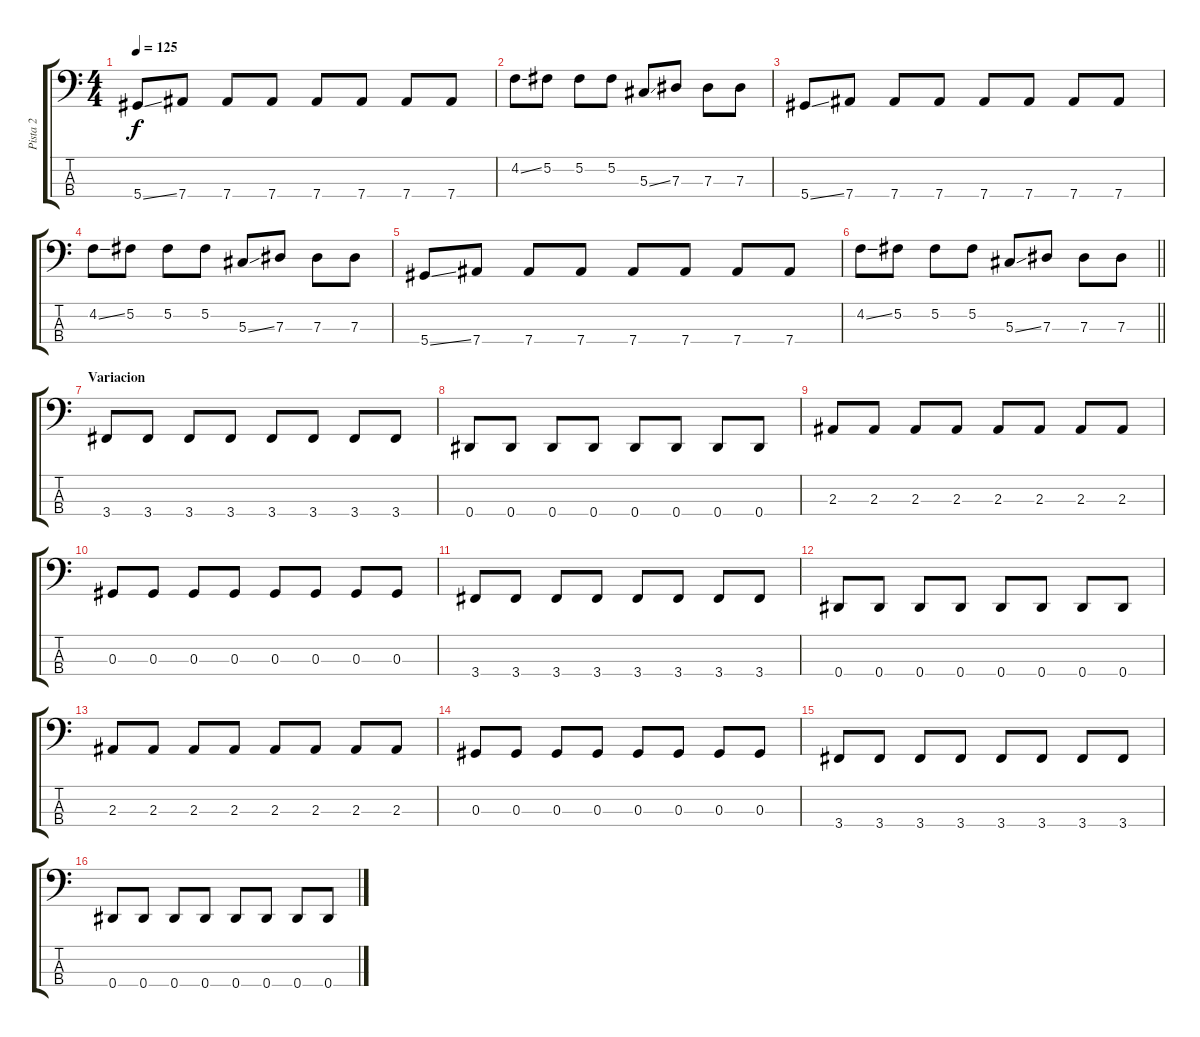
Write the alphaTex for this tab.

\track ("Pista 2" "Pista 2") {instrument electricbassfinger}
\staff {score tabs}
\tuning (Gb2 Db2 Ab1 Eb1) {hide}
\ts (4 4)
\tempo 125
\clef f4
\ks c
5.4{ss}.8{dy f} 7.4.8 7.4.8 7.4.8 7.4.8 7.4.8 7.4.8 7.4.8 |
4.2{ss}.8 5.2.8 5.2.8 5.2.8 5.3{ss}.8 7.3.8 7.3.8 7.3.8 |
5.4{ss}.8 7.4.8 7.4.8 7.4.8 7.4.8 7.4.8 7.4.8 7.4.8 |
4.2{ss}.8 5.2.8 5.2.8 5.2.8 5.3{ss}.8 7.3.8 7.3.8 7.3.8 |
5.4{ss}.8 7.4.8 7.4.8 7.4.8 7.4.8 7.4.8 7.4.8 7.4.8 |
\barLineRight lightlight
4.2{ss}.8 5.2.8 5.2.8 5.2.8 5.3{ss}.8 7.3.8 7.3.8 7.3.8 |
\section ("" "Variacion")
3.4.8 3.4.8 3.4.8 3.4.8 3.4.8 3.4.8 3.4.8 3.4.8 |
0.4.8 0.4.8 0.4.8 0.4.8 0.4.8 0.4.8 0.4.8 0.4.8 |
2.3.8 2.3.8 2.3.8 2.3.8 2.3.8 2.3.8 2.3.8 2.3.8 |
0.3.8 0.3.8 0.3.8 0.3.8 0.3.8 0.3.8 0.3.8 0.3.8 |
3.4.8 3.4.8 3.4.8 3.4.8 3.4.8 3.4.8 3.4.8 3.4.8 |
0.4.8 0.4.8 0.4.8 0.4.8 0.4.8 0.4.8 0.4.8 0.4.8 |
2.3.8 2.3.8 2.3.8 2.3.8 2.3.8 2.3.8 2.3.8 2.3.8 |
0.3.8 0.3.8 0.3.8 0.3.8 0.3.8 0.3.8 0.3.8 0.3.8 |
3.4.8 3.4.8 3.4.8 3.4.8 3.4.8 3.4.8 3.4.8 3.4.8 |
0.4.8 0.4.8 0.4.8 0.4.8 0.4.8 0.4.8 0.4.8 0.4.8
